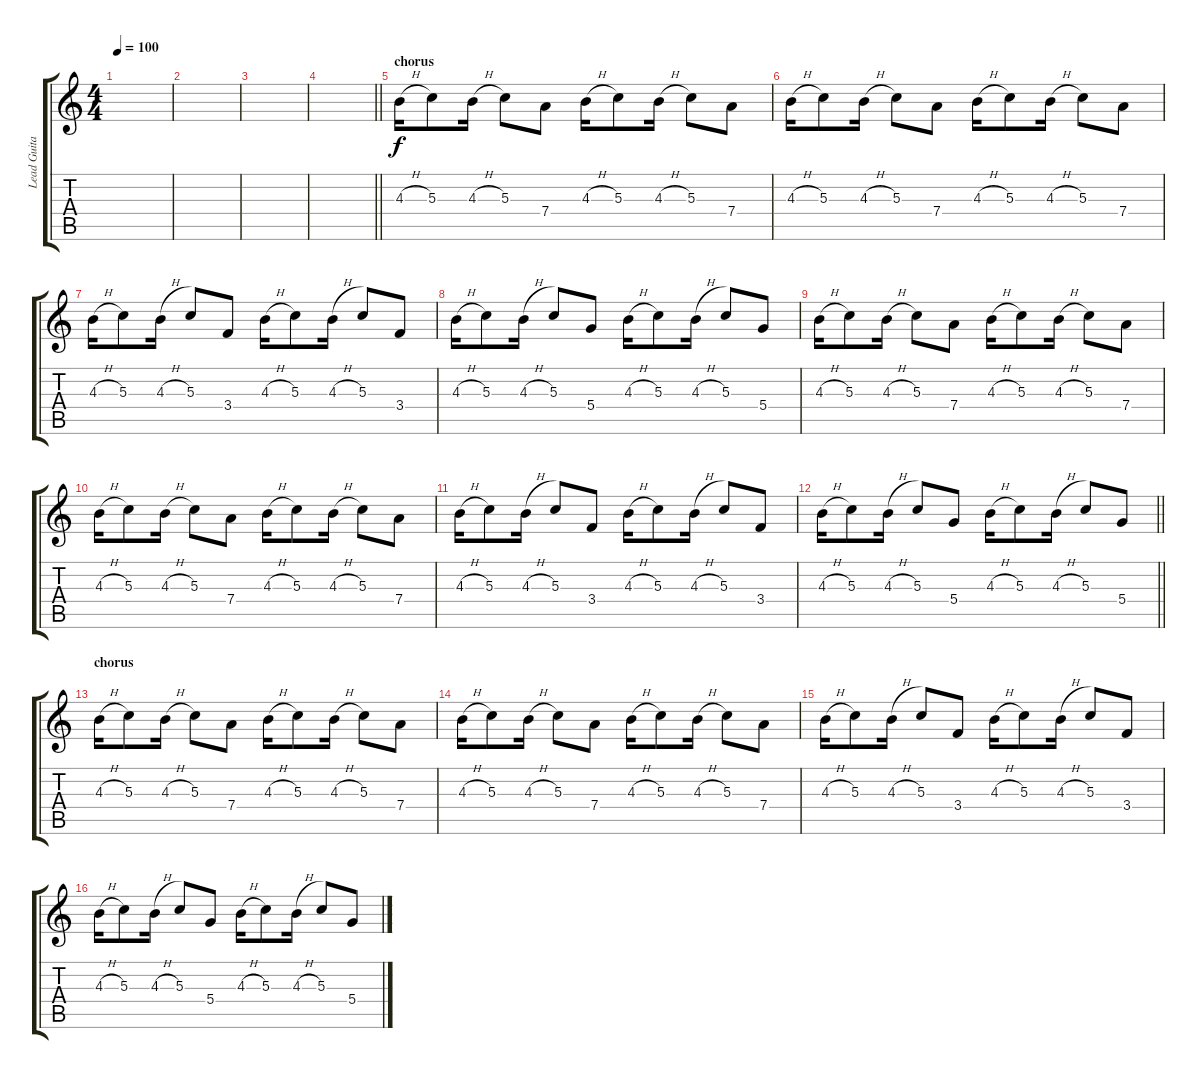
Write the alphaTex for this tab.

\track ("Lead Guitar" "Lead Guita") {instrument overdrivenguitar}
\staff {score tabs}
\tuning (E4 B3 G3 D3 A2 E2) {hide}
\ts (4 4)
\tempo 100
\clef g2
\ks c
|
|
|
\barLineRight lightlight
|
\section ("" "chorus")
4.3{h}.16{dy f} 5.3.8 4.3{h}.16 5.3.8 7.4.8 4.3{h}.16 5.3.8 4.3{h}.16 5.3.8 7.4.8 |
4.3{h}.16 5.3.8 4.3{h}.16 5.3.8 7.4.8 4.3{h}.16 5.3.8 4.3{h}.16 5.3.8 7.4.8 |
4.3{h}.16 5.3.8 4.3{h}.16 5.3.8 3.4.8 4.3{h}.16 5.3.8 4.3{h}.16 5.3.8 3.4.8 |
4.3{h}.16 5.3.8 4.3{h}.16 5.3.8 5.4.8 4.3{h}.16 5.3.8 4.3{h}.16 5.3.8 5.4.8 |
4.3{h}.16 5.3.8 4.3{h}.16 5.3.8 7.4.8 4.3{h}.16 5.3.8 4.3{h}.16 5.3.8 7.4.8 |
4.3{h}.16 5.3.8 4.3{h}.16 5.3.8 7.4.8 4.3{h}.16 5.3.8 4.3{h}.16 5.3.8 7.4.8 |
4.3{h}.16 5.3.8 4.3{h}.16 5.3.8 3.4.8 4.3{h}.16 5.3.8 4.3{h}.16 5.3.8 3.4.8 |
\barLineRight lightlight
4.3{h}.16 5.3.8 4.3{h}.16 5.3.8 5.4.8 4.3{h}.16 5.3.8 4.3{h}.16 5.3.8 5.4.8 |
\section ("" "chorus")
4.3{h}.16 5.3.8 4.3{h}.16 5.3.8 7.4.8 4.3{h}.16 5.3.8 4.3{h}.16 5.3.8 7.4.8 |
4.3{h}.16 5.3.8 4.3{h}.16 5.3.8 7.4.8 4.3{h}.16 5.3.8 4.3{h}.16 5.3.8 7.4.8 |
4.3{h}.16 5.3.8 4.3{h}.16 5.3.8 3.4.8 4.3{h}.16 5.3.8 4.3{h}.16 5.3.8 3.4.8 |
4.3{h}.16 5.3.8 4.3{h}.16 5.3.8 5.4.8 4.3{h}.16 5.3.8 4.3{h}.16 5.3.8 5.4.8
